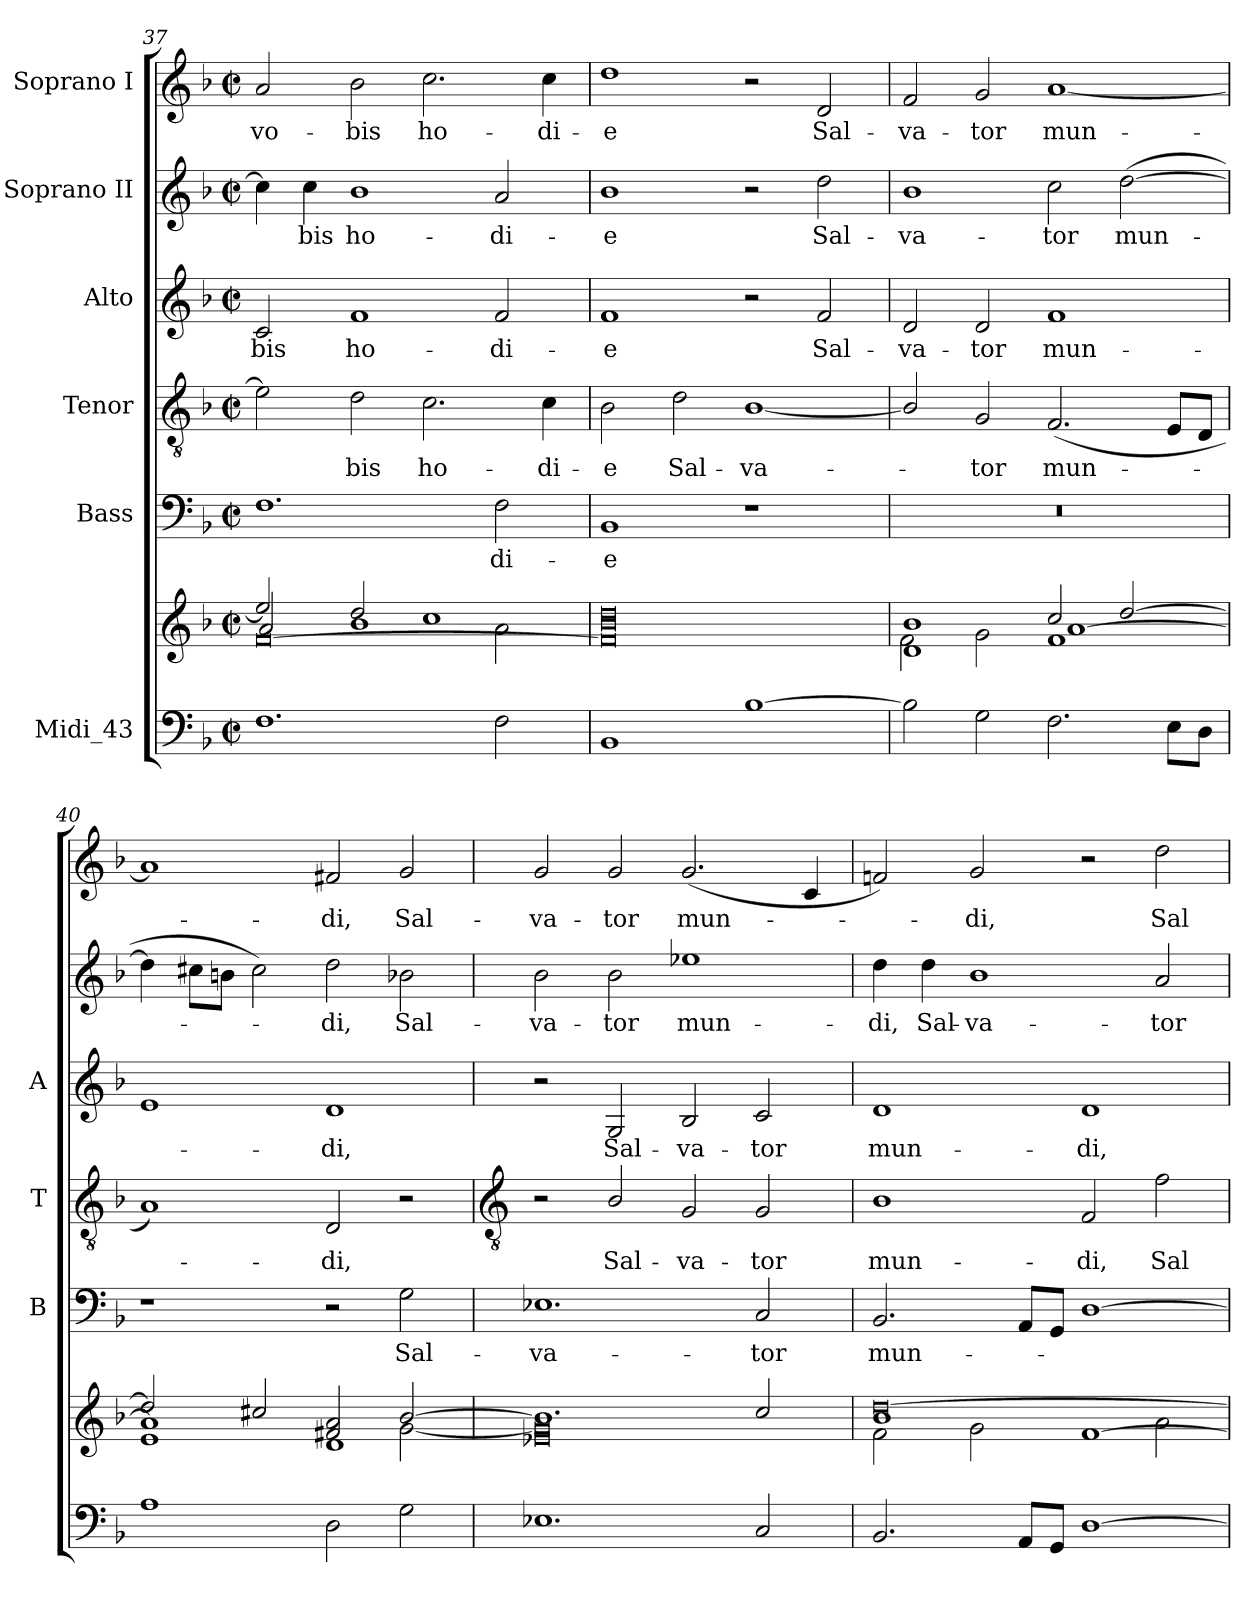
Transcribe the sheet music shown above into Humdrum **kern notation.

**kern	**kern	**kern	**text	**kern	**text	**kern	**text	**kern	**text	**kern	**text
*part6	*part6	*part5	*part5	*part4	*part4	*part3	*part3	*part2	*part2	*part1	*part1
*staff7	*staff6	*staff5	*staff5	*staff4	*staff4	*staff3	*staff3	*staff2	*staff2	*staff1	*staff1
*I"Midi_43	*	*I"Bass	*	*I"Tenor	*	*I"Alto	*	*I"Soprano II	*	*I"Soprano I	*
*	*	*I'B	*	*I'T	*	*I'A	*	*	*	*	*
*clefF4	*clefG2	*clefF4	*	*clefGv2	*	*clefG2	*	*clefG2	*	*clefG2	*
*k[b-]	*k[b-]	*k[b-]	*	*k[b-]	*	*k[b-]	*	*k[b-]	*	*k[b-]	*
*F:	*F:	*F:	*	*F:	*	*F:	*	*F:	*	*F:	*
*M4/2	*M4/2	*M4/2	*	*M4/2	*	*M4/2	*	*M4/2	*	*M4/2	*
*met(c|)	*met(c|)	*met(c|)	*	*met(c|)	*	*met(c|)	*	*met(c|)	*	*met(c|)	*
=37	=37	=37	=37	=37	=37	=37	=37	=37	=37	=37	=37
*	*^	*	*	*	*	*	*	*	*	*	*
*	*	*^	*	*	*	*	*	*	*	*	*	*
!	!	!	!	!	!	!	!	!	!LO:LY:b	!	!	!	!LO:LY:b
1.F	2ee-/]	2a/	[0f\	1.F	.	2e-]	.	2c	-bis	4cc]	.	2a	vo-
!	!	!	!	!	!	!	!	!	!	!	!LO:LY:b	!	!
.	.	.	.	.	.	.	.	.	.	4cc	bis	.	.
!	!	!	!	!	!	!	!LO:LY:b	!	!LO:LY:b	!	!LO:LY:b	!	!LO:LY:b
.	2dd/	1b-\	.	.	.	2d	bis	1f	ho-	1b-	ho-	2b-	-bis
!	!	!	!	!	!	!	!LO:LY:b	!	!	!	!	!	!LO:LY:b
.	1cc/	.	.	.	.	2.c	ho-	.	.	.	.	2.cc	ho-
!	!	!	!	!	!LO:LY:b	!	!	!	!LO:LY:b	!	!LO:LY:b	!	!
2F	.	2a\	.	2F	di-	.	.	2f	-di-	2a	-di-	.	.
!	!	!	!	!	!	!	!LO:LY:b	!	!	!	!	!	!LO:LY:b
.	.	.	.	.	.	4c	-di-	.	.	.	.	4cc	-di-
=38	=38	=38	=38	=38	=38	=38	=38	=38	=38	=38	=38	=38	=38
!	!	!	!	!	!LO:LY:b	!	!LO:LY:b	!	!LO:LY:b	!	!LO:LY:b	!	!LO:LY:b
1BB-	0b-/ 0dd/	0ryy	0f\]	1BB-	-e	2B-	-e	1f	-e	1b-	-e	1dd	-e
!	!	!	!	!	!	!	!LO:LY:b	!	!	!	!	!	!
.	.	.	.	.	.	2d	Sal-	.	.	.	.	.	.
!	!	!	!	!	!	!	!LO:LY:b	!	!	!	!	!	!
[1B-	.	.	.	1r	.	[1B-/	-va-	2r	.	2r	.	2r	.
!	!	!	!	!	!	!	!	!	!LO:LY:b	!	!LO:LY:b	!	!LO:LY:b
.	.	.	.	.	.	.	.	2f	Sal-	2dd	Sal-	2d	Sal-
=39	=39	=39	=39	=39	=39	=39	=39	=39	=39	=39	=39	=39	=39
!	!	!	!	!	!	!	!	!	!LO:LY:b	!	!LO:LY:b	!	!LO:LY:b
2B-]	1d/ 1b-/	1ryy	2f\	0r	.	2B-/]	.	2d	-va-	1b-	-va-	2f	-va-
!	!	!	!	!	!	!	!LO:LY:b	!	!LO:LY:b	!	!	!	!LO:LY:b
2G	.	.	2g\	.	.	2G	tor	2d	-tor	.	.	2g	-tor
!	!	!	!	!	!	!	!LO:LY:b	!	!LO:LY:b	!	!LO:LY:b	!	!LO:LY:b
2.F	2cc/	1f\	[1a\	.	.	(<2.F	mun-	1f	mun-	2cc	-tor	[1a	mun-
!	!	!	!	!	!	!	!	!	!	!	!LO:LY:b	!	!
.	[2dd/	.	.	.	.	.	.	.	.	(>[2dd	mun-	.	.
8EL	.	.	.	.	.	8EL	.	.	.	.	.	.	.
8DJ	.	.	.	.	.	8DJ	.	.	.	.	.	.	.
=40	=40	=40	=40	=40	=40	=40	=40	=40	=40	=40	=40	=40	=40
1A	2dd/]	1e\	1a\]	1r	.	1A)	.	1e	.	4dd]	.	1a]	.
.	.	.	.	.	.	.	.	.	.	8cc#XL	.	.	.
.	.	.	.	.	.	.	.	.	.	8bnJ	.	.	.
.	2cc#X/	.	.	.	.	.	.	.	.	2cc#)	.	.	.
!	!	!	!	!	!	!	!LO:LY:b	!	!LO:LY:b	!	!LO:LY:b	!	!LO:LY:b
2D	2f#X/ 2a/	2ryy	1d\	2r	.	2D	di,	1d	-di,	2dd	di,	2f#X	di,
!	!	!	!	!	!LO:LY:b	!	!	!	!	!	!LO:LY:b	!	!LO:LY:b
2G	[2b-/	[2g\	.	2G	Sal-	2r	.	.	.	2b-X	Sal-	2g	Sal-
!!LO:LB:g=z
=41	=41	=41	=41	=41	=41	=41	=41	=41	=41	=41	=41	=41	=41
*	*	*	*	*	*	*clefGv2	*	*	*	*	*	*	*
!	!	!	!	!	!LO:LY:b	!	!	!	!	!	!LO:LY:b	!	!LO:LY:b
1.E-X	1.b-/]	0g\]	0e-X\	1.E-X	-va-	2r	.	2r	.	2b-	-va-	2g	-va-
!	!	!	!	!	!	!	!LO:LY:b	!	!LO:LY:b	!	!LO:LY:b	!	!LO:LY:b
.	.	.	.	.	.	2B-/	Sal-	2G	Sal-	2b-	-tor	2g	-tor
!	!	!	!	!	!	!	!LO:LY:b	!	!LO:LY:b	!	!LO:LY:b	!	!LO:LY:b
.	.	.	.	.	.	2G	-va-	2B-	-va-	1ee-X	mun-	(<2.g	mun-
!	!	!	!	!	!LO:LY:b	!	!LO:LY:b	!	!LO:LY:b	!	!	!	!
2C	2cc/	.	.	2C	-tor	2G	-tor	2c	-tor	.	.	.	.
.	.	.	.	.	.	.	.	.	.	.	.	4c	.
=42	=42	=42	=42	=42	=42	=42	=42	=42	=42	=42	=42	=42	=42
!	!	!	!	!	!LO:LY:b	!	!LO:LY:b	!	!LO:LY:b	!	!LO:LY:b	!	!
2.BB-	[0dd/	1b-\	2f\	2.BB-	mun-	1B-	mun-	1d	mun-	4dd	-di,	2fn)	.
!	!	!	!	!	!	!	!	!	!	!	!LO:LY:b	!	!
.	.	.	.	.	.	.	.	.	.	4dd	Sal-	.	.
!	!	!	!	!	!	!	!	!	!	!	!LO:LY:b	!	!LO:LY:b
.	.	.	2g\	.	.	.	.	.	.	1b-	-va-	2g	di,
8AAL	.	.	.	8AAL	.	.	.	.	.	.	.	.	.
8GGJ	.	.	.	8GGJ	.	.	.	.	.	.	.	.	.
!	!	!	!	!	!	!	!LO:LY:b	!	!LO:LY:b	!	!	!	!
[1D	.	2ryy	[1f\	[1D	.	2F	-di,	1d	-di,	.	.	2r	.
!	!	!	!	!	!	!	!LO:LY:b	!	!	!	!LO:LY:b	!	!LO:LY:b
.	.	2a\	.	.	.	2f	Sal-	.	.	2a	-tor	2dd	Sal-
*	*v	*v	*v	*	*	*	*	*	*	*	*	*	*
=	=	=	=	=	=	=	=	=	=	=	=
*-	*-	*-	*-	*-	*-	*-	*-	*-	*-	*-	*-
